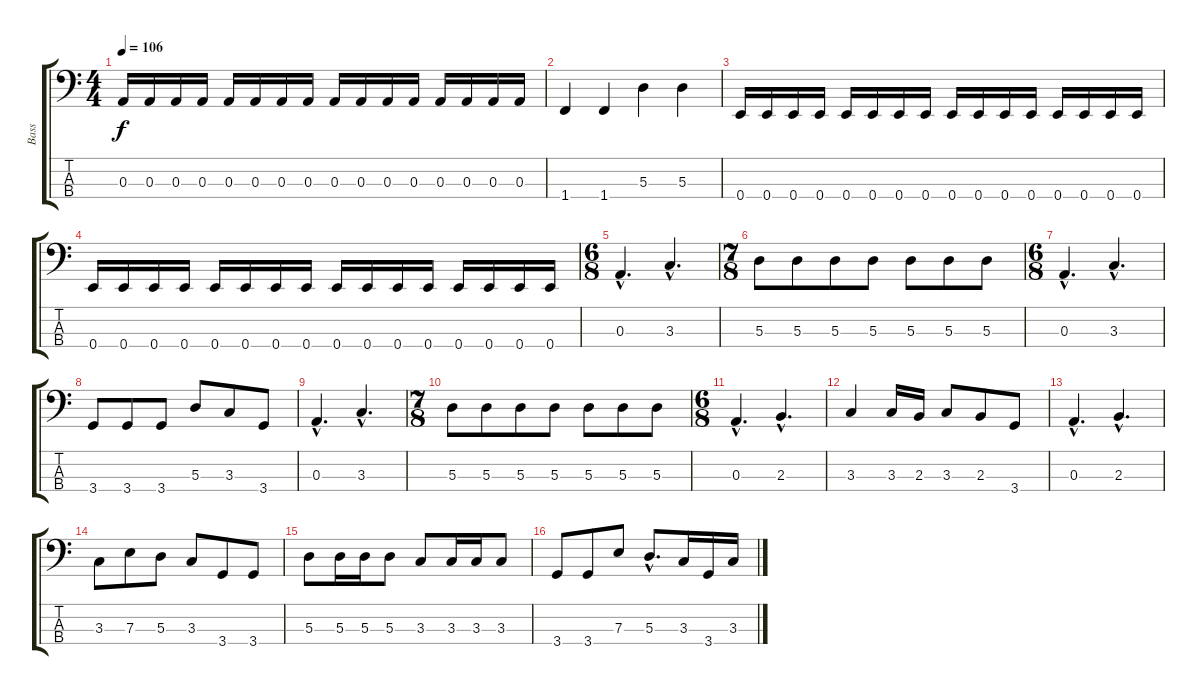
\track ("Bass" "Bass") {instrument electricbassfinger}
\staff {score tabs}
\tuning (G2 D2 A1 E1) {hide}
\ts (4 4)
\tempo 106
\clef f4
\ks c
0.3.16{dy f} 0.3.16 0.3.16 0.3.16 0.3.16 0.3.16 0.3.16 0.3.16 0.3.16 0.3.16 0.3.16 0.3.16 0.3.16 0.3.16 0.3.16 0.3.16 |
1.4.4 1.4.4 5.3.4 5.3.4 |
\ks aminor
0.4.16 0.4.16 0.4.16 0.4.16 0.4.16 0.4.16 0.4.16 0.4.16 0.4.16 0.4.16 0.4.16 0.4.16 0.4.16 0.4.16 0.4.16 0.4.16 |
0.4.16 0.4.16 0.4.16 0.4.16 0.4.16 0.4.16 0.4.16 0.4.16 0.4.16 0.4.16 0.4.16 0.4.16 0.4.16 0.4.16 0.4.16 0.4.16 |
\ts (6 8)
\section ("" "")
0.3{hac}.4{d} 3.3{hac}.4{d} |
\ts (7 8)
5.3.8 5.3.8 5.3.8 5.3.8 5.3.8 5.3.8 5.3.8 |
\ts (6 8)
0.3{hac}.4{d} 3.3{hac}.4{d} |
3.4.8 3.4.8 3.4.8 5.3.8 3.3.8 3.4.8 |
0.3{hac}.4{d} 3.3{hac}.4{d} |
\ts (7 8)
5.3.8 5.3.8 5.3.8 5.3.8 5.3.8 5.3.8 5.3.8 |
\ts (6 8)
0.3{hac}.4{d} 2.3{hac}.4{d} |
3.3.4 3.3.16 2.3.16 3.3.8 2.3.8 3.4.8 |
0.3{hac}.4{d} 2.3{hac}.4{d} |
3.3.8 7.3.8 5.3.8 3.3.8 3.4.8 3.4.8 |
\section ("" "")
5.3.8 5.3.16 5.3.16 5.3.8 3.3.8 3.3.16 3.3.16 3.3.8 |
3.4.8 3.4.8 7.3.8 5.3{hac}.8{d} 3.3.16 3.4.16 3.3.16
